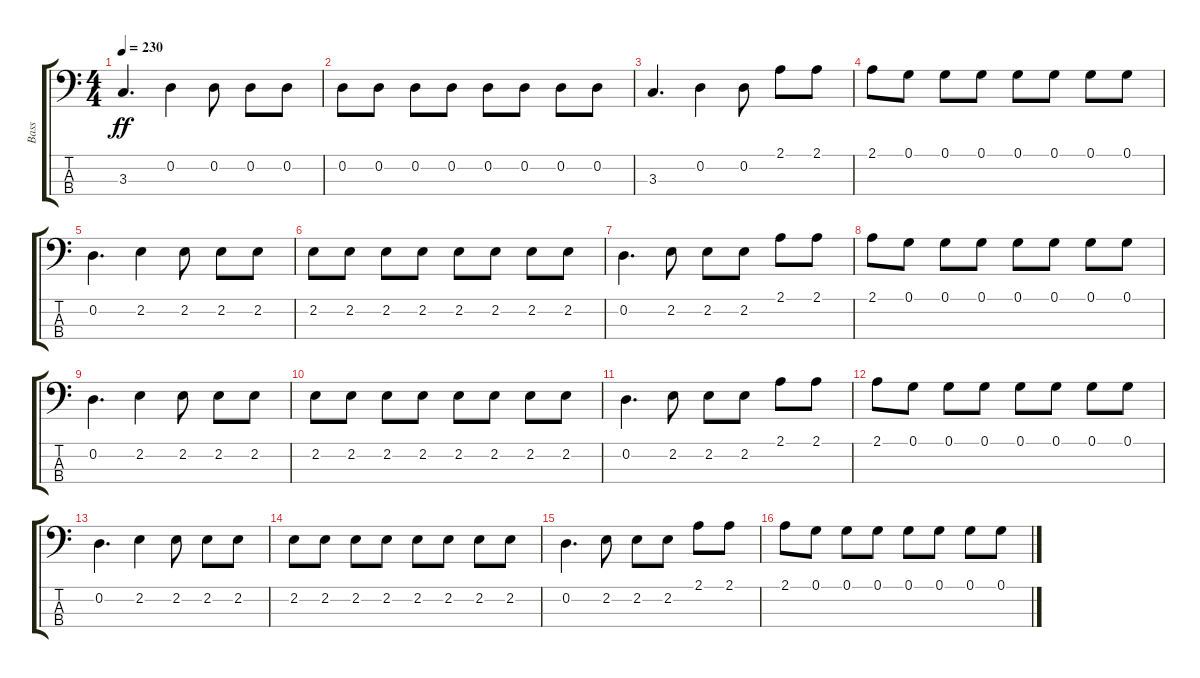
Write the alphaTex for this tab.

\track ("Bass" "Bass") {instrument electricbassfinger}
\staff {score tabs}
\tuning (G2 D2 A1 E1) {hide}
\ts (4 4)
\tempo 230
\clef f4
\ks c
3.3.4{d dy ff} 0.2.4 0.2.8 0.2.8 0.2.8 |
0.2.8 0.2.8 0.2.8 0.2.8 0.2.8 0.2.8 0.2.8 0.2.8 |
3.3.4{d} 0.2.4 0.2.8 2.1.8 2.1.8 |
2.1.8 0.1.8 0.1.8 0.1.8 0.1.8 0.1.8 0.1.8 0.1.8 |
0.2.4{d} 2.2.4 2.2.8 2.2.8 2.2.8 |
2.2.8 2.2.8 2.2.8 2.2.8 2.2.8 2.2.8 2.2.8 2.2.8 |
0.2.4{d} 2.2.8 2.2.8 2.2.8 2.1.8 2.1.8 |
2.1.8 0.1.8 0.1.8 0.1.8 0.1.8 0.1.8 0.1.8 0.1.8 |
0.2.4{d} 2.2.4 2.2.8 2.2.8 2.2.8 |
2.2.8 2.2.8 2.2.8 2.2.8 2.2.8 2.2.8 2.2.8 2.2.8 |
0.2.4{d} 2.2.8 2.2.8 2.2.8 2.1.8 2.1.8 |
2.1.8 0.1.8 0.1.8 0.1.8 0.1.8 0.1.8 0.1.8 0.1.8 |
0.2.4{d} 2.2.4 2.2.8 2.2.8 2.2.8 |
2.2.8 2.2.8 2.2.8 2.2.8 2.2.8 2.2.8 2.2.8 2.2.8 |
0.2.4{d} 2.2.8 2.2.8 2.2.8 2.1.8 2.1.8 |
2.1.8 0.1.8 0.1.8 0.1.8 0.1.8 0.1.8 0.1.8 0.1.8
